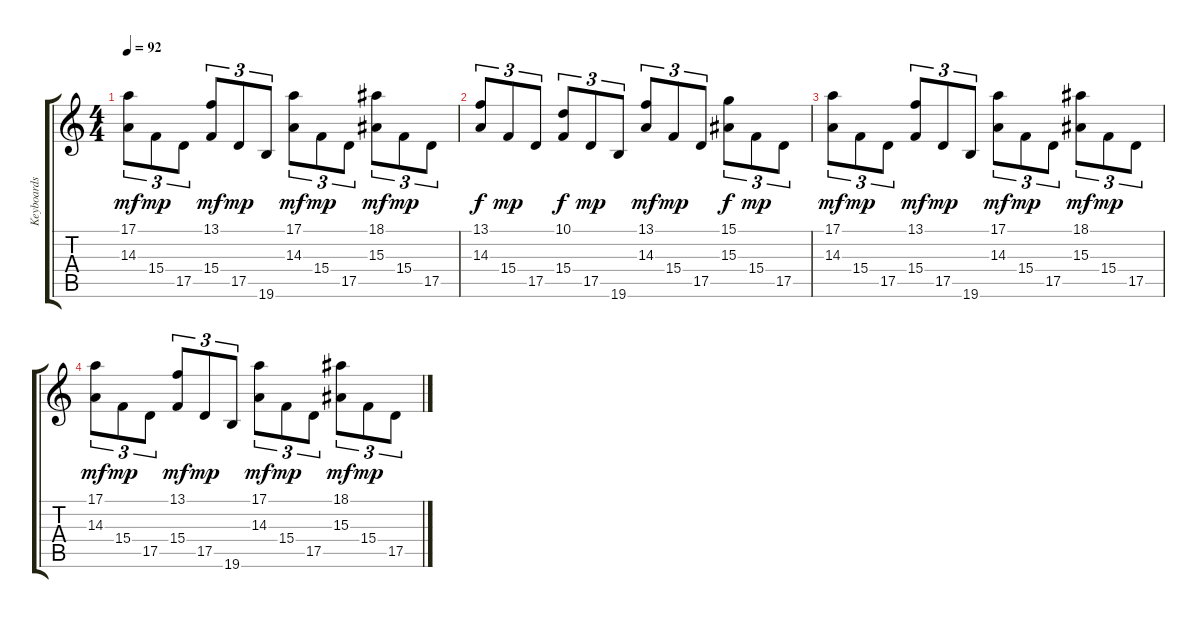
\track ("Keyboards II (Munter)" "Keyboards ") {instrument choiraahs}
\staff {score tabs}
\tuning (E4 B3 G3 D3 A2 E2) {hide}
\ts (4 4)
\tempo 92
\clef g2
\ks c
(17.1 14.3).8{tu (3 2) dy mf instrument orchestralharp} 15.4.8{tu (3 2) dy mp} 17.5.8{tu (3 2)} (13.1 15.4).8{tu (3 2) dy mf} 17.5.8{tu (3 2) dy mp} 19.6.8{tu (3 2)} (17.1 14.3).8{tu (3 2) dy mf} 15.4.8{tu (3 2) dy mp} 17.5.8{tu (3 2)} (18.1 15.3).8{tu (3 2) dy mf} 15.4.8{tu (3 2) dy mp} 17.5.8{tu (3 2)} |
(13.1 14.3).8{tu (3 2) dy f instrument orchestralharp} 15.4.8{tu (3 2) dy mp} 17.5.8{tu (3 2)} (10.1 15.4).8{tu (3 2) dy f} 17.5.8{tu (3 2) dy mp} 19.6.8{tu (3 2)} (13.1 14.3).8{tu (3 2) dy mf} 15.4.8{tu (3 2) dy mp} 17.5.8{tu (3 2)} (15.1 15.3).8{tu (3 2) dy f} 15.4.8{tu (3 2) dy mp} 17.5.8{tu (3 2)} |
(17.1 14.3).8{tu (3 2) dy mf instrument orchestralharp} 15.4.8{tu (3 2) dy mp} 17.5.8{tu (3 2)} (13.1 15.4).8{tu (3 2) dy mf} 17.5.8{tu (3 2) dy mp} 19.6.8{tu (3 2)} (17.1 14.3).8{tu (3 2) dy mf} 15.4.8{tu (3 2) dy mp} 17.5.8{tu (3 2)} (18.1 15.3).8{tu (3 2) dy mf} 15.4.8{tu (3 2) dy mp} 17.5.8{tu (3 2)} |
(17.1 14.3).8{tu (3 2) dy mf instrument orchestralharp} 15.4.8{tu (3 2) dy mp} 17.5.8{tu (3 2)} (13.1 15.4).8{tu (3 2) dy mf} 17.5.8{tu (3 2) dy mp} 19.6.8{tu (3 2)} (17.1 14.3).8{tu (3 2) dy mf} 15.4.8{tu (3 2) dy mp} 17.5.8{tu (3 2)} (18.1 15.3).8{tu (3 2) dy mf} 15.4.8{tu (3 2) dy mp} 17.5.8{tu (3 2)}
